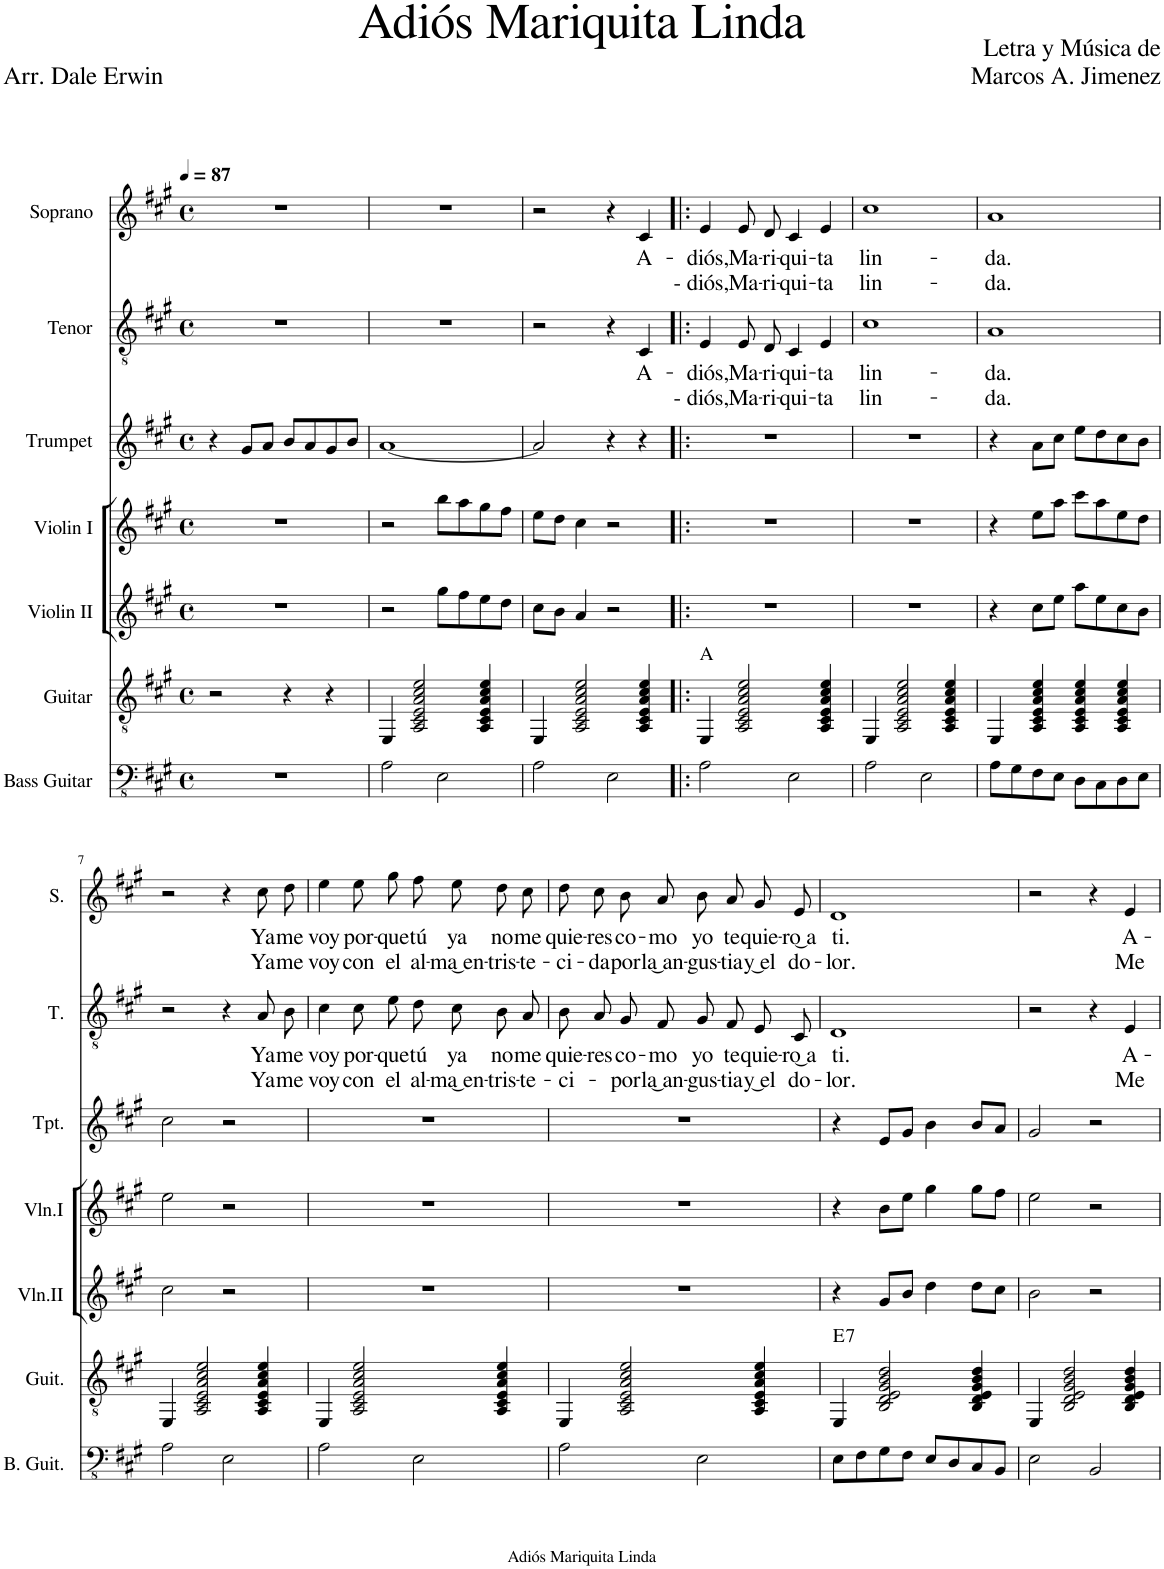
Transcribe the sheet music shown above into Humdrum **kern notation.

**kern	**kern	**harte	**kern	**kern	**kern	**kern	**text	**text	**kern	**text	**text
*part7	*part6	*part6	*part5	*part4	*part3	*part2	*part2	*part2	*part1	*part1	*part1
*staff7	*staff6	*	*staff5	*staff4	*staff3	*staff2	*staff2	*staff2	*staff1	*staff1	*staff1
*I"Bass Guitar	*I"Guitar	*	*I"Violin II	*I"Violin I	*I"Trumpet	*I"Tenor	*	*	*I"Soprano	*	*
*I'B. Guit.	*I'Guit.	*	*I'Vln.II	*I'Vln.I	*I'Tpt.	*I'T.	*	*	*I'S.	*	*
*clefFv4	*clefGv2	*	*clefG2	*clefG2	*clefG2	*clefGv2	*	*	*clefG2	*	*
*k[f#c#g#]	*k[f#c#g#]	*	*k[f#c#g#]	*k[f#c#g#]	*k[f#c#g#]	*k[f#c#g#]	*	*	*k[f#c#g#]	*	*
*M4/4	*M4/4	*	*M4/4	*M4/4	*M4/4	*M4/4	*	*	*M4/4	*	*
*met(c)	*met(c)	*	*met(c)	*met(c)	*met(c)	*met(c)	*	*	*met(c)	*	*
*MM87	*MM87	*	*MM87	*MM87	*MM87	*MM87	*	*	*MM87	*	*
=1	=1	=1	=1	=1	=1	=1	=1	=1	=1	=1	=1
1r	2r	.	1r	1r	4r	1r	.	.	1r	.	.
.	.	.	.	.	8g#/L	.	.	.	.	.	.
.	.	.	.	.	8a/J	.	.	.	.	.	.
.	4r	.	.	.	8b/L	.	.	.	.	.	.
.	.	.	.	.	8a/	.	.	.	.	.	.
.	4r	.	.	.	8g#/	.	.	.	.	.	.
.	.	.	.	.	8b/J	.	.	.	.	.	.
=2	=2	=2	=2	=2	=2	=2	=2	=2	=2	=2	=2
2AA\	4EE/	.	2r	2r	[1a	1r	.	.	1r	.	.
.	2AA/ 2C#/ 2E/ 2A/ 2c#/ 2e/	.	.	.	.	.	.	.	.	.	.
2EE\	.	.	8gg#\L	8bb\L	.	.	.	.	.	.	.
.	.	.	8ff#\	8aa\	.	.	.	.	.	.	.
.	4AA/ 4C#/ 4E/ 4A/ 4c#/ 4e/	.	8ee\	8gg#\	.	.	.	.	.	.	.
.	.	.	8dd\J	8ff#\J	.	.	.	.	.	.	.
=3	=3	=3	=3	=3	=3	=3	=3	=3	=3	=3	=3
2AA\	4EE/	.	8cc#\L	8ee\L	2a/]	2r	.	.	2r	.	.
.	.	.	8b\J	8dd\J	.	.	.	.	.	.	.
.	2AA/ 2C#/ 2E/ 2A/ 2c#/ 2e/	.	4a/	4cc#\	.	.	.	.	.	.	.
2EE\	.	.	2r	2r	4r	4r	.	.	4r	.	.
!	!	!	!	!	!	!	!LO:LY:b	!	!	!LO:LY:b	!
.	4AA/ 4C#/ 4E/ 4A/ 4c#/ 4e/	.	.	.	4r	4C#/	A-	.	4c#/	A-	.
=4!|:	=4!|:	=4!|:	=4!|:	=4!|:	=4!|:	=4!|:	=4!|:	=4!|:	=4!|:	=4!|:	=4!|:
!	!	!	!	!	!	!	!LO:LY:b	!LO:LY:b	!	!LO:LY:b	!LO:LY:b
2AA\	4EE/	A:maj	1r	1r	1r	4E/	-diós,	-- diós,	4e/	-diós,	-- diós,
!	!	!	!	!	!	!	!LO:LY:b	!LO:LY:b	!	!LO:LY:b	!LO:LY:b
.	2AA/ 2C#/ 2E/ 2A/ 2c#/ 2e/	.	.	.	.	8E/L	Ma-	Ma-	8e/L	Ma-	Ma-
!	!	!	!	!	!	!	!LO:LY:b	!LO:LY:b	!	!LO:LY:b	!LO:LY:b
.	.	.	.	.	.	8D/J	-ri-	-ri-	8d/J	-ri-	-ri-
!	!	!	!	!	!	!	!LO:LY:b	!LO:LY:b	!	!LO:LY:b	!LO:LY:b
2EE\	.	.	.	.	.	4C#/	-qui-	-qui-	4c#/	-qui-	-qui-
!	!	!	!	!	!	!	!LO:LY:b	!LO:LY:b	!	!LO:LY:b	!LO:LY:b
.	4AA/ 4C#/ 4E/ 4A/ 4c#/ 4e/	.	.	.	.	4E/	-ta	-ta	4e/	-ta	-ta
=5	=5	=5	=5	=5	=5	=5	=5	=5	=5	=5	=5
!	!	!	!	!	!	!	!LO:LY:b	!LO:LY:b	!	!LO:LY:b	!LO:LY:b
2AA\	4EE/	.	1r	1r	1r	1c#	lin-	lin-	1cc#	lin-	lin-
.	2AA/ 2C#/ 2E/ 2A/ 2c#/ 2e/	.	.	.	.	.	.	.	.	.	.
2EE\	.	.	.	.	.	.	.	.	.	.	.
.	4AA/ 4C#/ 4E/ 4A/ 4c#/ 4e/	.	.	.	.	.	.	.	.	.	.
=6	=6	=6	=6	=6	=6	=6	=6	=6	=6	=6	=6
!	!	!	!	!	!	!	!LO:LY:b	!LO:LY:b	!	!LO:LY:b	!LO:LY:b
8AA\L	4EE/	.	4r	4r	4r	1A	-da.	-da.	1a	-da.	-da.
8GG#\	.	.	.	.	.	.	.	.	.	.	.
8FF#\	4AA/ 4C#/ 4E/ 4A/ 4c#/ 4e/	.	8cc#\L	8ee\L	8a\L	.	.	.	.	.	.
8EE\J	.	.	8ee\J	8aa\J	8cc#\J	.	.	.	.	.	.
8DD\L	4AA/ 4C#/ 4E/ 4A/ 4c#/ 4e/	.	8aa\L	8ccc#\L	8ee\L	.	.	.	.	.	.
8CC#\	.	.	8ee\	8aa\	8dd\	.	.	.	.	.	.
8DD\	4AA/ 4C#/ 4E/ 4A/ 4c#/ 4e/	.	8cc#\	8ee\	8cc#\	.	.	.	.	.	.
8EE\J	.	.	8b\J	8dd\J	8b\J	.	.	.	.	.	.
!!LO:LB:g=z
=7	=7	=7	=7	=7	=7	=7	=7	=7	=7	=7	=7
2AA\	4EE/	.	2cc#\	2ee\	2cc#\	2r	.	.	2r	.	.
.	2AA/ 2C#/ 2E/ 2A/ 2c#/ 2e/	.	.	.	.	.	.	.	.	.	.
2EE\	.	.	2r	2r	2r	4r	.	.	4r	.	.
!	!	!	!	!	!	!	!LO:LY:b	!LO:LY:b	!	!LO:LY:b	!LO:LY:b
.	4AA/ 4C#/ 4E/ 4A/ 4c#/ 4e/	.	.	.	.	8A/L	Ya	Ya	8cc#\L	Ya	Ya
!	!	!	!	!	!	!	!LO:LY:b	!LO:LY:b	!	!LO:LY:b	!LO:LY:b
.	.	.	.	.	.	8B/J	me	me	8dd\J	me	me
=8	=8	=8	=8	=8	=8	=8	=8	=8	=8	=8	=8
!	!	!	!	!	!	!	!LO:LY:b	!LO:LY:b	!	!LO:LY:b	!LO:LY:b
2AA\	4EE/	.	1r	1r	1r	4c#\	voy	voy	4ee\	voy	voy
!	!	!	!	!	!	!	!LO:LY:b	!LO:LY:b	!	!LO:LY:b	!LO:LY:b
.	2AA/ 2C#/ 2E/ 2A/ 2c#/ 2e/	.	.	.	.	8c#\L	por-	con	8ee\L	por-	con
!	!	!	!	!	!	!	!LO:LY:b	!LO:LY:b	!	!LO:LY:b	!LO:LY:b
.	.	.	.	.	.	8e\J	-que	el	8gg#\J	-que	el
!	!	!	!	!	!	!	!LO:LY:b	!LO:LY:b	!	!LO:LY:b	!LO:LY:b
2EE\	.	.	.	.	.	8d\L	tú	al-	8ff#\L	tú	al-
!	!	!	!	!	!	!	!LO:LY:b	!LO:LY:b	!	!LO:LY:b	!LO:LY:b
.	.	.	.	.	.	8c#\J	ya	-ma͜ en-	8ee\J	ya	-ma͜ en-
!	!	!	!	!	!	!	!LO:LY:b	!LO:LY:b	!	!LO:LY:b	!LO:LY:b
.	4AA/ 4C#/ 4E/ 4A/ 4c#/ 4e/	.	.	.	.	8B/L	no	-tris-	8dd\L	no	-tris-
!	!	!	!	!	!	!	!LO:LY:b	!LO:LY:b	!	!LO:LY:b	!LO:LY:b
.	.	.	.	.	.	8A/J	me	-te-	8cc#\J	me	-te-
=9	=9	=9	=9	=9	=9	=9	=9	=9	=9	=9	=9
!	!	!	!	!	!	!	!LO:LY:b	!LO:LY:b	!	!LO:LY:b	!LO:LY:b
2AA\	4EE/	.	1r	1r	1r	8B/L	quie-	-ci-	8dd\L	quie-	-ci-
!	!	!	!	!	!	!	!LO:LY:b	!	!	!LO:LY:b	!LO:LY:b
.	.	.	.	.	.	8A/J	-res	.	8cc#\J	-res	-da
!	!	!	!	!	!	!	!LO:LY:b	!LO:LY:b	!	!LO:LY:b	!LO:LY:b
.	2AA/ 2C#/ 2E/ 2A/ 2c#/ 2e/	.	.	.	.	8G#/L	co-	por	8b/L	co-	por
!	!	!	!	!	!	!	!LO:LY:b	!LO:LY:b	!	!LO:LY:b	!LO:LY:b
.	.	.	.	.	.	8F#/J	-mo	la͜ an-	8a/J	-mo	la͜ an-
!	!	!	!	!	!	!	!LO:LY:b	!LO:LY:b	!	!LO:LY:b	!LO:LY:b
2EE\	.	.	.	.	.	8G#/L	yo	-gus-	8b/L	yo	-gus-
!	!	!	!	!	!	!	!LO:LY:b	!LO:LY:b	!	!LO:LY:b	!LO:LY:b
.	.	.	.	.	.	8F#/J	te	-tia	8a/J	te	-tia
!	!	!	!	!	!	!	!LO:LY:b	!LO:LY:b	!	!LO:LY:b	!LO:LY:b
.	4AA/ 4C#/ 4E/ 4A/ 4c#/ 4e/	.	.	.	.	8E/L	quie-	y͜ el	8g#/L	quie-	y͜ el
!	!	!	!	!	!	!	!LO:LY:b	!LO:LY:b	!	!LO:LY:b	!LO:LY:b
.	.	.	.	.	.	8C#/J	-ro͜ a	do-	8e/J	-ro͜ a	do-
=10	=10	=10	=10	=10	=10	=10	=10	=10	=10	=10	=10
!	!	!LO:H:kt=7	!	!	!	!	!LO:LY:b	!LO:LY:b	!	!LO:LY:b	!LO:LY:b
8EE\L	4EE/	E:7	4r	4r	4r	1D	ti.	-lor.	1d	ti.	-lor.
8FF#\	.	.	.	.	.	.	.	.	.	.	.
8GG#\	2BB/ 2D/ 2E/ 2G#/ 2B/ 2d/	.	8g#/L	8b\L	8e/L	.	.	.	.	.	.
8FF#\J	.	.	8b/J	8ee\J	8g#/J	.	.	.	.	.	.
8EE/L	.	.	4dd\	4gg#\	4b\	.	.	.	.	.	.
8DD/	.	.	.	.	.	.	.	.	.	.	.
8CC#/	4BB/ 4D/ 4E/ 4G#/ 4B/ 4d/	.	8dd\L	8gg#\L	8b/L	.	.	.	.	.	.
8BBB/J	.	.	8cc#\J	8ff#\J	8a/J	.	.	.	.	.	.
=11	=11	=11	=11	=11	=11	=11	=11	=11	=11	=11	=11
2EE\	4EE/	.	2b\	2ee\	2g#/	2r	.	.	2r	.	.
.	2BB/ 2D/ 2E/ 2G#/ 2B/ 2d/	.	.	.	.	.	.	.	.	.	.
2BBB/	.	.	2r	2r	2r	4r	.	.	4r	.	.
!	!	!	!	!	!	!	!LO:LY:b	!LO:LY:b	!	!LO:LY:b	!LO:LY:b
.	4BB/ 4D/ 4E/ 4G#/ 4B/ 4d/	.	.	.	.	4E/	A-	Me	4e/	A-	Me
=	=	=	=	=	=	=	=	=	=	=	=
*-	*-	*-	*-	*-	*-	*-	*-	*-	*-	*-	*-
